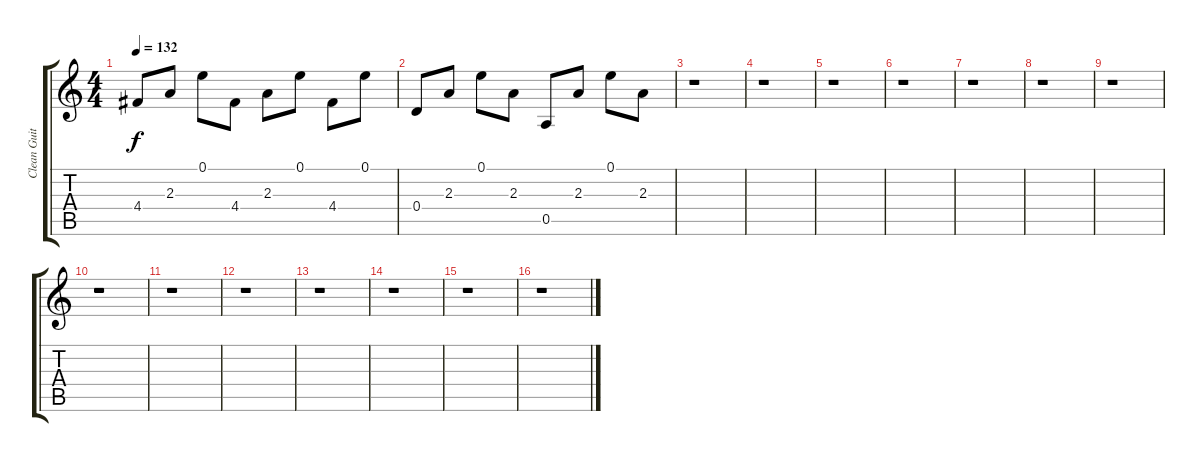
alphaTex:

\track ("Clean Guitar" "Clean Guit") {instrument electricguitarclean}
\staff {score tabs}
\tuning (E4 B3 G3 D3 A2 E2) {hide}
\ts (4 4)
\tempo 132
\clef g2
\ks c
4.4.8{dy f} 2.3.8 0.1.8 4.4.8 2.3.8 0.1.8 4.4.8 0.1.8 |
0.4.8 2.3.8 0.1.8 2.3.8 0.5.8 2.3.8 0.1.8 2.3.8 |
r.1 |
r.1 |
r.1 |
r.1 |
r.1 |
r.1 |
r.1 |
r.1 |
r.1 |
r.1 |
r.1 |
r.1 |
r.1 |
r.1
